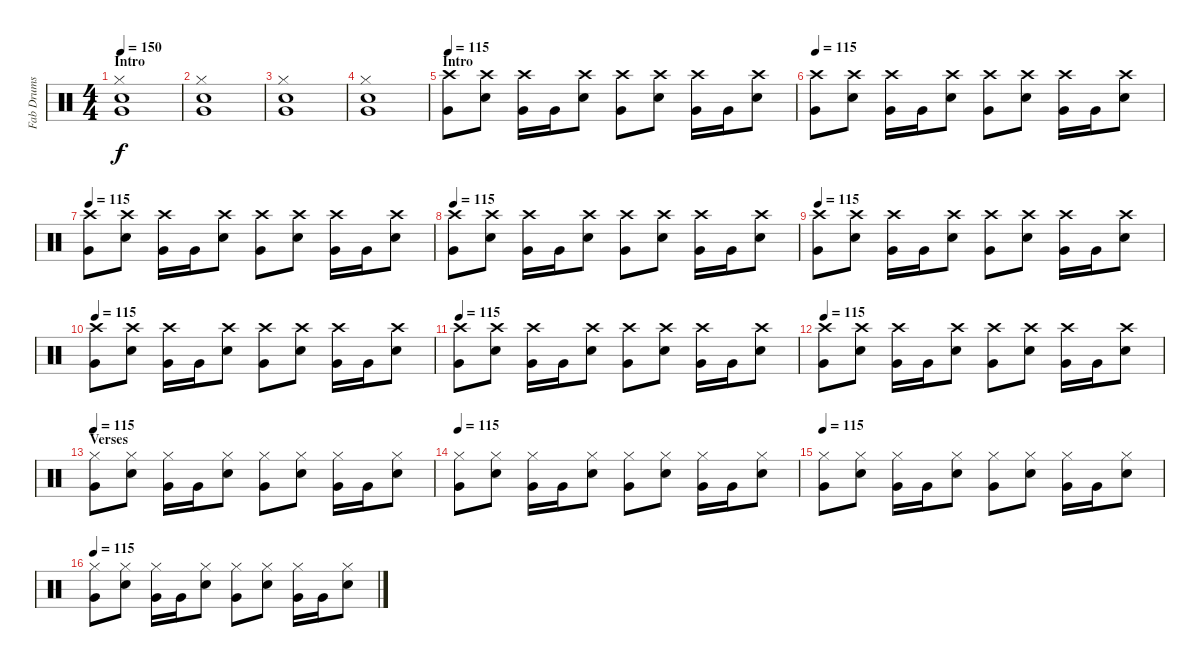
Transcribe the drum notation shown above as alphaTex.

\track ("Fab Drums" "Fab Drums") {instrument percussion}
\staff {score}
\articulation defaults
\ts (4 4)
\section ("" "Intro")
\tempo 150
\clef neutral
\ks c
("Snare (hit) 2" "Very Low Tom (hit)" "Hi-Hat (closed)").1{dy f} |
("Snare (hit) 2" "Very Low Tom (hit)" "Hi-Hat (closed)").1 |
("Snare (hit) 2" "Very Low Tom (hit)" "Hi-Hat (closed)").1 |
("Snare (hit) 2" "Very Low Tom (hit)" "Hi-Hat (closed)").1 |
\section ("" "Intro")
\tempo 115
("Very Low Tom (hit)" "Crash high (hit)").8 ("Electric Snare (hit)" "Crash high (hit)").8 ("Very Low Tom (hit)" "Crash high (hit)").16 "Very Low Tom (hit)".16 ("Electric Snare (hit)" "Crash high (hit)").8 ("Very Low Tom (hit)" "Crash high (hit)").8 ("Electric Snare (hit)" "Crash high (hit)").8 ("Very Low Tom (hit)" "Crash high (hit)").16 "Very Low Tom (hit)".16 ("Electric Snare (hit)" "Crash high (hit)").8 |
\tempo 115
("Very Low Tom (hit)" "Crash high (hit)").8 ("Electric Snare (hit)" "Crash high (hit)").8 ("Very Low Tom (hit)" "Crash high (hit)").16 "Very Low Tom (hit)".16 ("Electric Snare (hit)" "Crash high (hit)").8 ("Very Low Tom (hit)" "Crash high (hit)").8 ("Electric Snare (hit)" "Crash high (hit)").8 ("Very Low Tom (hit)" "Crash high (hit)").16 "Very Low Tom (hit)".16 ("Electric Snare (hit)" "Crash high (hit)").8 |
\tempo 115
("Very Low Tom (hit)" "Crash high (hit)").8 ("Electric Snare (hit)" "Crash high (hit)").8 ("Very Low Tom (hit)" "Crash high (hit)").16 "Very Low Tom (hit)".16 ("Electric Snare (hit)" "Crash high (hit)").8 ("Very Low Tom (hit)" "Crash high (hit)").8 ("Electric Snare (hit)" "Crash high (hit)").8 ("Very Low Tom (hit)" "Crash high (hit)").16 "Very Low Tom (hit)".16 ("Electric Snare (hit)" "Crash high (hit)").8 |
\tempo 115
("Very Low Tom (hit)" "Crash high (hit)").8 ("Electric Snare (hit)" "Crash high (hit)").8 ("Very Low Tom (hit)" "Crash high (hit)").16 "Very Low Tom (hit)".16 ("Electric Snare (hit)" "Crash high (hit)").8 ("Very Low Tom (hit)" "Crash high (hit)").8 ("Electric Snare (hit)" "Crash high (hit)").8 ("Very Low Tom (hit)" "Crash high (hit)").16 "Very Low Tom (hit)".16 ("Electric Snare (hit)" "Crash high (hit)").8 |
\tempo 115
("Very Low Tom (hit)" "Crash high (hit)").8 ("Electric Snare (hit)" "Crash high (hit)").8 ("Very Low Tom (hit)" "Crash high (hit)").16 "Very Low Tom (hit)".16 ("Electric Snare (hit)" "Crash high (hit)").8 ("Very Low Tom (hit)" "Crash high (hit)").8 ("Electric Snare (hit)" "Crash high (hit)").8 ("Very Low Tom (hit)" "Crash high (hit)").16 "Very Low Tom (hit)".16 ("Electric Snare (hit)" "Crash high (hit)").8 |
\tempo 115
("Very Low Tom (hit)" "Crash high (hit)").8 ("Electric Snare (hit)" "Crash high (hit)").8 ("Very Low Tom (hit)" "Crash high (hit)").16 "Very Low Tom (hit)".16 ("Electric Snare (hit)" "Crash high (hit)").8 ("Very Low Tom (hit)" "Crash high (hit)").8 ("Electric Snare (hit)" "Crash high (hit)").8 ("Very Low Tom (hit)" "Crash high (hit)").16 "Very Low Tom (hit)".16 ("Electric Snare (hit)" "Crash high (hit)").8 |
\tempo 115
("Very Low Tom (hit)" "Crash high (hit)").8 ("Electric Snare (hit)" "Crash high (hit)").8 ("Very Low Tom (hit)" "Crash high (hit)").16 "Very Low Tom (hit)".16 ("Electric Snare (hit)" "Crash high (hit)").8 ("Very Low Tom (hit)" "Crash high (hit)").8 ("Electric Snare (hit)" "Crash high (hit)").8 ("Very Low Tom (hit)" "Crash high (hit)").16 "Very Low Tom (hit)".16 ("Electric Snare (hit)" "Crash high (hit)").8 |
\tempo 115
("Very Low Tom (hit)" "Crash high (hit)").8 ("Electric Snare (hit)" "Crash high (hit)").8 ("Very Low Tom (hit)" "Crash high (hit)").16 "Very Low Tom (hit)".16 ("Electric Snare (hit)" "Crash high (hit)").8 ("Very Low Tom (hit)" "Crash high (hit)").8 ("Electric Snare (hit)" "Crash high (hit)").8 ("Very Low Tom (hit)" "Crash high (hit)").16 "Very Low Tom (hit)".16 ("Electric Snare (hit)" "Crash high (hit)").8 |
\section ("" "Verses")
\tempo 115
("Very Low Tom (hit)" "Hi-Hat (closed)").8 ("Electric Snare (hit)" "Hi-Hat (closed)").8 ("Very Low Tom (hit)" "Hi-Hat (closed)").16 "Very Low Tom (hit)".16 ("Electric Snare (hit)" "Hi-Hat (closed)").8 ("Very Low Tom (hit)" "Hi-Hat (closed)").8 ("Electric Snare (hit)" "Hi-Hat (closed)").8 ("Very Low Tom (hit)" "Hi-Hat (closed)").16 "Very Low Tom (hit)".16 ("Electric Snare (hit)" "Hi-Hat (closed)").8 |
\tempo 115
("Very Low Tom (hit)" "Hi-Hat (closed)").8 ("Electric Snare (hit)" "Hi-Hat (closed)").8 ("Very Low Tom (hit)" "Hi-Hat (closed)").16 "Very Low Tom (hit)".16 ("Electric Snare (hit)" "Hi-Hat (closed)").8 ("Very Low Tom (hit)" "Hi-Hat (closed)").8 ("Electric Snare (hit)" "Hi-Hat (closed)").8 ("Very Low Tom (hit)" "Hi-Hat (closed)").16 "Very Low Tom (hit)".16 ("Electric Snare (hit)" "Hi-Hat (closed)").8 |
\tempo 115
("Very Low Tom (hit)" "Hi-Hat (closed)").8 ("Electric Snare (hit)" "Hi-Hat (closed)").8 ("Very Low Tom (hit)" "Hi-Hat (closed)").16 "Very Low Tom (hit)".16 ("Electric Snare (hit)" "Hi-Hat (closed)").8 ("Very Low Tom (hit)" "Hi-Hat (closed)").8 ("Electric Snare (hit)" "Hi-Hat (closed)").8 ("Very Low Tom (hit)" "Hi-Hat (closed)").16 "Very Low Tom (hit)".16 ("Electric Snare (hit)" "Hi-Hat (closed)").8 |
\tempo 115
("Very Low Tom (hit)" "Hi-Hat (closed)").8 ("Electric Snare (hit)" "Hi-Hat (closed)").8 ("Very Low Tom (hit)" "Hi-Hat (closed)").16 "Very Low Tom (hit)".16 ("Electric Snare (hit)" "Hi-Hat (closed)").8 ("Very Low Tom (hit)" "Hi-Hat (closed)").8 ("Electric Snare (hit)" "Hi-Hat (closed)").8 ("Very Low Tom (hit)" "Hi-Hat (closed)").16 "Very Low Tom (hit)".16 ("Electric Snare (hit)" "Hi-Hat (closed)").8
